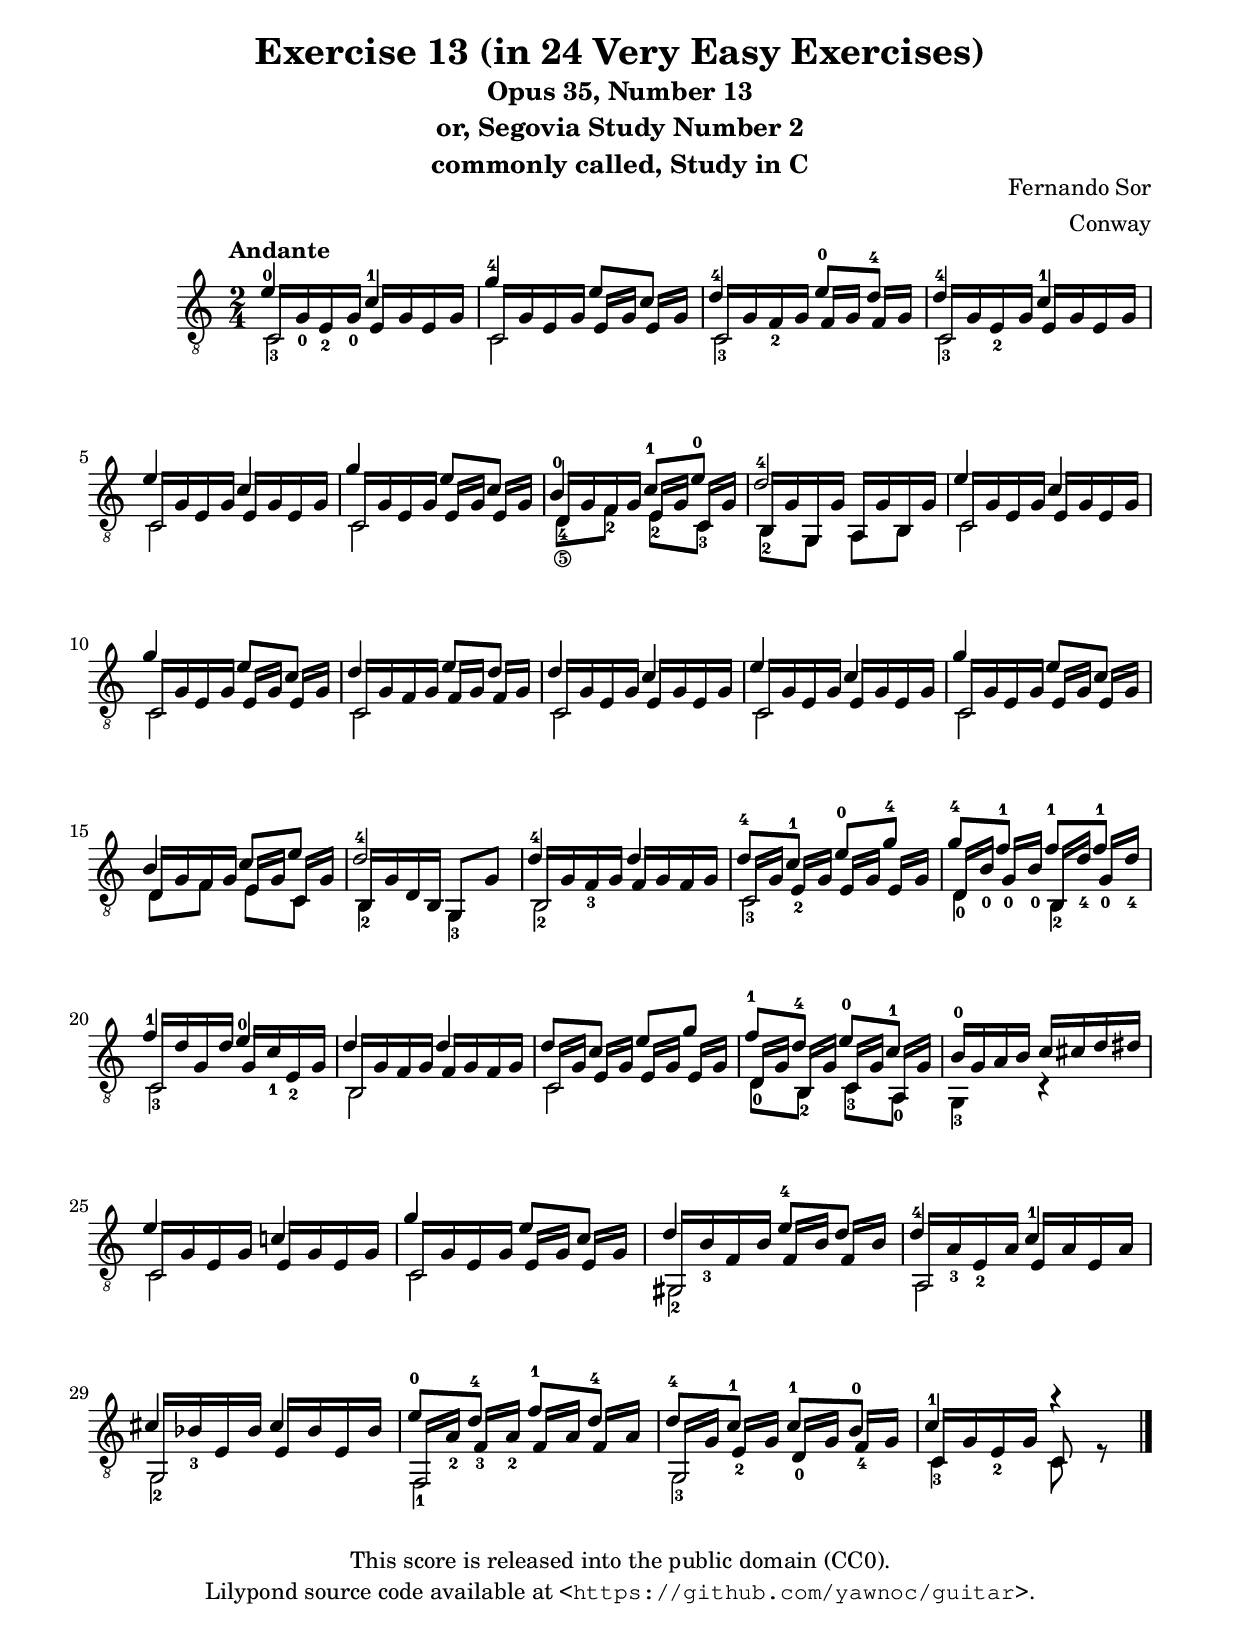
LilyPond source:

\version "2.18.2"


%%%%%%%%%%%%%%%%%%%%%%%%%%%%%%%%%%%%%%%%%%%%%%%%%%%%%%%%%%%%%%%%
% General
%%%%%%%%%%%%%%%%%%%%%%%%%%%%%%%%%%%%%%%%%%%%%%%%%%%%%%%%%%%%%%%%

\paper {
  top-margin = 1.5\cm
  left-margin = 1.5\cm
  right-margin = 1.5\cm
  bottom-margin = 1.5\cm
  ragged-last-bottom = ##f
  footnote-separator-markup = \markup { \vspace #1.5 }
}

globalSettings = {
  \accidentalStyle modern
  \compressFullBarRests
  \mergeDifferentlyHeadedOn
  \mergeDifferentlyDottedOn
  \numericTimeSignature
  \pointAndClickOff
  \override TextScript.extra-offset = #'(0 . 0.7)
  \override Score.FootnoteItem.annotation-line = ##f
}

origin-url = "https://github.com/yawnoc/guitar"

\header {
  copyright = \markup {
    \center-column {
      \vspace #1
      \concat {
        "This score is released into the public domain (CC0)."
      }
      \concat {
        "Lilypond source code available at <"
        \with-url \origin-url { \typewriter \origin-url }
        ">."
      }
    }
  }
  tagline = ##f
}

triplet = #(define-music-function
  (parser location music) (ly:music?)
  #{
    \tuplet 3/2 { $music }
  #}
)

tripletDuple = #(define-music-function
  (parser location music) (ly:music?)
  #{
    \tuplet 6/4 { $music }
  #}
)

overrideBeamedStemLengths = #(define-scheme-function
  (parser location lengths) (list?)
  #{
    \override Stem.details.beamed-lengths = $lengths
  #}
)
revertBeamedStemLengths = { \revert Stem.details.beamed-lengths }

overrideBeamVerticalPositions = #(define-scheme-function
  (parser location positions) (pair?)
  #{
    \override Beam.positions = $positions
  #}
)

%%%%%%%%%%%%%%%%%%%%%%%%%%%%%%%%%%%%%%%%%%%%%%%%%%%%%%%%%%%%%%%%
% Semantic bar lines
%%%%%%%%%%%%%%%%%%%%%%%%%%%%%%%%%%%%%%%%%%%%%%%%%%%%%%%%%%%%%%%%

barLineGoto = { \bar "||" }
barLineKeyChange = { \bar "||" }
barLineEnd = { \bar "|." }

%%%%%%%%%%%%%%%%%%%%%%%%%%%%%%%%%%%%%%%%%%%%%%%%%%%%%%%%%%%%%%%%
% Guitar notation
%%%%%%%%%%%%%%%%%%%%%%%%%%%%%%%%%%%%%%%%%%%%%%%%%%%%%%%%%%%%%%%%

stringNumbersAbove = { \set stringNumberOrientations = #'(up) }
stringNumbersBelow = { \set stringNumberOrientations = #'(down) }

fingeringAbove = { \set fingeringOrientations = #'(up) }
fingeringBelow = { \set fingeringOrientations = #'(down) }
fingeringAleft = { \set fingeringOrientations = #'(left) }
fingeringAright = { \set fingeringOrientations = #'(right) }

startGraceMusic = {
  <>(
  \override Fingering.font-size = -6
}
stopGraceMusic = {
  \revert Fingering.font-size
  <>)
}

overrideHorizontalShift = #(define-scheme-function
  (parser location distance) (number?)
  #{
    \override NoteColumn.force-hshift = $distance
  #}
)
revertHorizontalShift = { \revert NoteColumn.force-hshift }

barreSpan = #(define-music-function
  (parser location label offsetPair music)
  (string? (pair? (cons 0 0)) ly:music?)
  (let
    (
      (elements (extract-named-music music '(NoteEvent EventChord)))
    )
    (if
      (pair? elements)
      (let
        (
          (first-element (first elements))
          (last-element (last elements))
        )
        (set!
          (ly:music-property first-element 'articulations)
          (cons
            (make-music 'TextSpanEvent 'span-direction -1)
            (ly:music-property first-element 'articulations)
          )
        )
        (set!
          (ly:music-property last-element 'articulations)
          (cons
            (make-music 'TextSpanEvent 'span-direction 1)
            (ly:music-property last-element 'articulations)
          )
        )
      )
    )
  )
  #{
    \once \override TextSpanner.font-shape = #'upright
    \once \override TextSpanner.style = #'line
    \once \override TextSpanner.extra-offset = #offsetPair
    \once \override TextSpanner.bound-details = #`(
      (left
        (text . ,#{ \markup { \raise #-0.7 { #label \hspace #0.7 }} #})
        (Y . 0)
        (padding . -0.8)
        (attach-dir . -2)
      )
      (right
        (text . ,#{ \markup { \draw-line #'(0 . -1.3) } #}) ;; draw hook
        (Y . 0)
        (padding . -0.5)
        (attach-dir . 2)
      )
    )
    \once \override TextSpanner #'after-line-breaking = #(lambda (grob)
      (let*
        (
          (originalGrob (ly:grob-original grob))
          (splitGrobs (ly:spanner-broken-into originalGrob))
        )
        (if
          (and
            (>= (length splitGrobs) 2)
            (not (eq? (car (last-pair splitGrobs)) grob))
          )
          (begin
            (ly:grob-set-nested-property! grob
              '(bound-details right text)
              #{ \markup { \draw-line #'(0 . 0) } #} ;; suppress draw hook
            )
            (ly:grob-set-property! grob
              'extra-offset
              (cons
                (car offsetPair)
                (+ (cdr offsetPair) 0.7) ;; correction for suppressed hook
              )
            )
            (ly:grob-set-nested-property! grob
              '(bound-details right padding)
              #'-3 ;; increase spanner length
            )
          )
        )
      )
    )
    $music
  #}
)

barre = #(define-scheme-function
  (parser location label) (string?)
  #{
    \markup {
      \center-align {
        \hspace #0.7
        $label
      }
    }
  #}
)

nudgeNextBarre = #(define-scheme-function
  (parser location distance) (number?)
  #{
    \once \override TextScript.X-offset = $distance
  #}
)

position = #(define-scheme-function
  (parser location label) (string?)
  #{
    \markup {
      \center-align {
        \hspace #0.5
        $label
      }
    }
  #}
)

#(define-markup-command
  (markupString layout properties stringNumber) (markup?)
  (interpret-markup layout properties
    #{
      \markup \circle { \bold #stringNumber }
    #}
  )
)

#(define-markup-command
  (resonatesOn layout properties note stringNumber) (markup? markup?)
  (interpret-markup layout properties
    #{
      \markup { #note "resonates on" \markupString #stringNumber }
    #}
  )
)

%%%%%%%%%%%%%%%%%%%%%%%%%%%%%%%%%%%%%%%%%%%%%%%%%%%%%%%%%%%%%%%%
% Goto statements
%%%%%%%%%%%%%%%%%%%%%%%%%%%%%%%%%%%%%%%%%%%%%%%%%%%%%%%%%%%%%%%%

overrideGotoVisibility = {
  \once \override Score.RehearsalMark #'break-visibility = #'#(#t #t #f)
}

makeGotoMark = #(define-scheme-function
  (parser location label) (string?)
  #{
    \mark \markup { \small \italic $label }
  #}
)

simultaneousMarkSeparator = {
  \cadenzaOn
    s1073741824 % stupid, but works
  \cadenzaOff
}

coda = {
  \overrideGotoVisibility
  \mark \markup { \musicglyph #"scripts.coda" }
}

fine = {
  \overrideGotoVisibility
  \makeGotoMark Fine
}

dcAlCoda = {
  \overrideGotoVisibility
  \makeGotoMark "D.C. al Coda"
}

dcAlFine = {
  \overrideGotoVisibility
  \makeGotoMark "D.C. al Fine"
}

toCoda = {
  \overrideGotoVisibility
  \makeGotoMark "to Coda"
}



\header {
  title = "Exercise 13 (in 24 Very Easy Exercises)"
  subtitle = \markup {
    \center-column {
      "Opus 35, Number 13"
      "or, Segovia Study Number 2"
      "commonly called, Study in C"
    }
  }
  composer = "Fernando Sor"
  arranger = "Conway"
}


initialSignatures = {
  \tempo "Andante"
  \clef "treble_8"
  \key c \major
  \time 2/4
}


overrideHorizontalShiftLeftABit = { \overrideHorizontalShift #-0.4 }


highVoiceMusic = {
  
  \globalSettings
  \overrideHorizontalShiftLeftABit
  \fingeringAbove
  
  % Home theme
  \barNumberCheck #1
  \relative c' {
    \shiftOn
    <e-0>4 <c-1> |
    <g'-4>4 e8 c |
    <d-4>4 <e-0>8 <d-4> |
    <d-4>4 <c-1> |
    e4 c |
    g'4 e8 c |
    <b-0>4 <c-1>8 <e-0> |
    <d-4>2 |
  }
  
  % Home theme again
  \barNumberCheck #9
  \relative c' {
    e4 c |
    g'4 e8 c |
    d4 e8 d |
    d4 c |
    e4 c |
    g'4 e8 c |
    b4 c8 e |
    <d-4>2 |
  }
  
  % Away theme
  \barNumberCheck #17
  \relative c' {
    <d-4>4 d |
    <d-4>8 <c-1> <e-0> <g-4> |
    <g-4>8 <f-1> <f-1> <f-1> |
    <f-1>4 <e-0> |
    d4 d |
    d8 c e g |
    <f-1>8 <d-4> <e-0> <c-1> |
    \revertHorizontalShift
    <b-0>16 g a b c cis d dis |
    \overrideHorizontalShiftLeftABit
  }
  
  % Home theme final
  \barNumberCheck #25
  \relative c' {
    e4 c |
    g'4 e8 c |
    d4 <e-4>8 d |
    <d-4>4 <c-1> |
    cis4 cis |
    <e-0>8 <d-4> <f-1> <d-4> |
    <d-4>8 <c-1> <c-1> <b-0> |
    <c-1>4 r4 \barLineEnd
  }
  
}


lowVoiceMusic = {
  
  \globalSettings
  \fingeringBelow
  
  % Home theme
  \barNumberCheck #1
  \relative c {
    c2 |
    c2 |
    c2 |
    c2 |
    c2 |
    c2 |
    d8 f e c |
    b g a b |
  }
  
  % Home theme again
  \barNumberCheck #9
  \relative c {
    c2 |
    c2 |
    c2 |
    c2 |
    c2 |
    c2 |
    d8 f e c |
    b4 g |
  }
  
  % Away theme
  \barNumberCheck #17
  \relative c {
    b2 |
    c2 |
    d4 b |
    c2 |
    b2 |
    c2 |
    d8 b c a |
    <g-3>4 r4 |
  }
  
  % Home theme final
  \barNumberCheck #25
  \relative c {
    c2 |
    c2 |
    gis2 |
    a2 |
    g2 |
    f2 |
    g2 |
    c4 c8 r |
  }
  
}


middleVoiceMusic = {
  
  \globalSettings
  \fingeringBelow
  \stringNumbersBelow
  
  % Home theme
  \barNumberCheck #1
  \relative c {
    \shiftOff
    <c-3>16 <g'-0> <e-2> <g-0> e g e g |
    c, g' e g e[ g] e[ g] |
    <c,-3> g' <f-2> g f[ g] f[ g] |
    <c,-3> g' <e-2> g e g e g |
    c, g' e g e g e g |
    c, g' e g e[ g] e[ g] |
    \once \override Fingering.padding = #0.16
    \once \override StringNumber.padding = #1
    <d-4 \5> g <f-2> g <e-2>[ g] <c,-3>[ g'] |
    <b,-2> g' g, g' a, g' b, g' |
  }
  
  % Home theme again
  \barNumberCheck #9
  \relative c {
    c16 g' e g e g e g |
    c, g' e g e[ g] e[ g] |
    c, g' f g f[ g] f[ g] |
    c, g' e g e g e g |
    c, g' e g e g e g |
    c, g' e g e[ g] e[ g] |
    d g f g e[ g] c,[ g'] |
    <b,-2> g' d b <g-3>8 g' |
  }
  
  % Away theme
  \barNumberCheck #17
  \relative c {
    <b-2>16 g' <f-3> g f g f g |
    <c,-3>[ g'] <e-2>[ g] e[ g] e[ g] |
    <d-0>[ <b'-0>] <g-0>[ <b-0>] <b,-2>[ <d'-4>] <g,-0>[ <d'-4>] |
    <c,-3> d' g, d' g, <c-1> <e,-2> g |
    b, g' f g f g f g |
    c,[ g'] e[ g] e[ g] e[ g] |
    <d-0>[ g] <b,-2>[ g'] <c,-3>[ g'] <a,-0>[ g'] |
    s2 |
  }
  
  % Home theme final
  \barNumberCheck #25
  \relative c {
    c16 g' e g e g e g |
    c, g' e g e[ g] e[ g] |
    <gis,-2> <b'-3> f b f[ b] f[ b] |
    a, <a'-3> <e-2> a e a e a |
    <g,-2> <bes'-3> e, bes' e, bes' e, bes' |
    <f,-1>[ <a'-2>] <f-3>[ <a-2>] f[ a] f[ a] |
    <g,-3>[ g'] <e-2>[ g] <d-0>[ g] <f-4>[ g] |
    <c,-3> g' <e-2> g c,8 s |
  }
  
}


allMusic = {
  \new Staff \with {
    midiInstrument = #"acoustic guitar (nylon)"
  }
  \initialSignatures
  <<
    << \highVoiceMusic >>
      \\
    << \lowVoiceMusic >>
      \\
    << \middleVoiceMusic >>
  >>
}


\score {
  \allMusic
}

\score {
  \allMusic
  \midi { }
}
